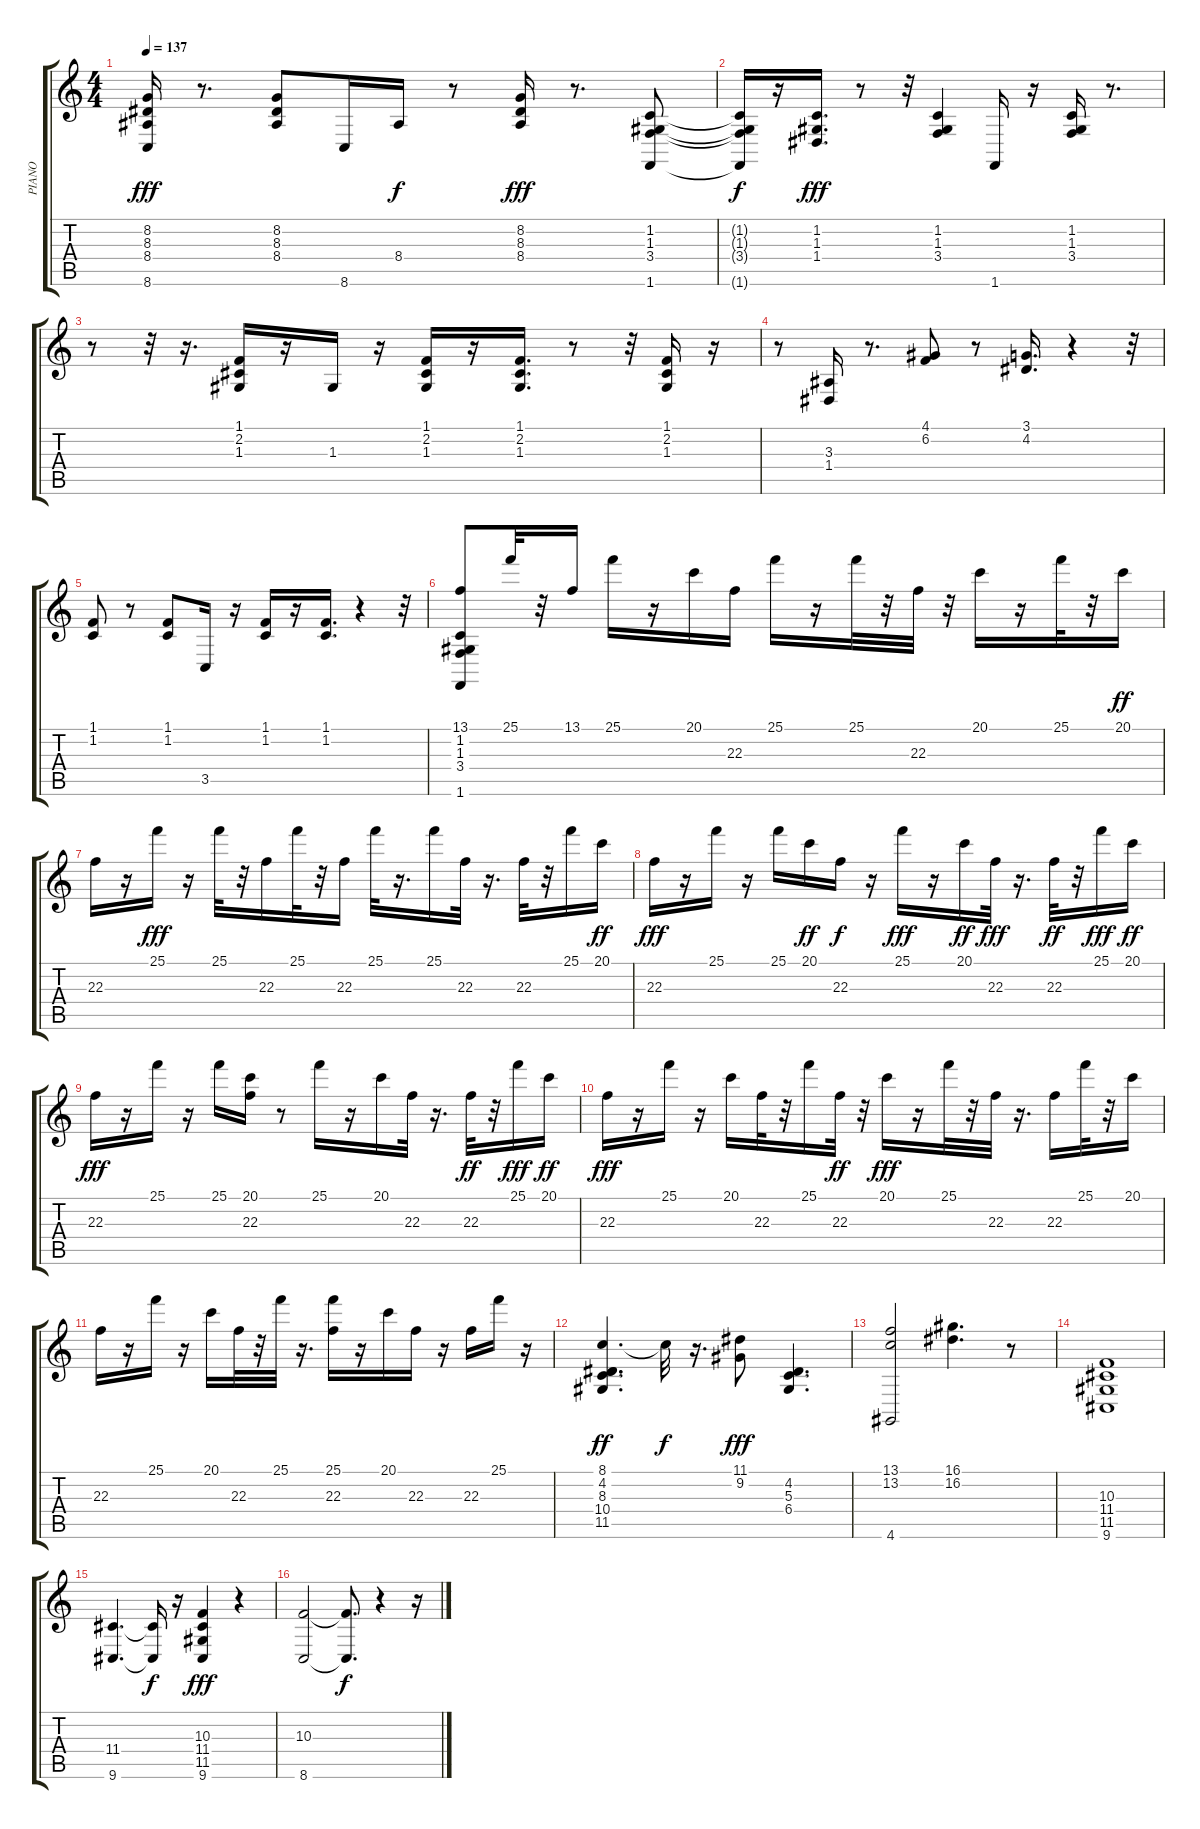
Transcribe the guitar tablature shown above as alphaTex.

\track ("PIANO" "PIANO") {instrument brightacousticpiano}
\staff {score tabs}
\tuning (E4 B3 G3 D3 A2 E2) {hide}
\ts (4 4)
\tempo 137
\clef g2
\ks c
(8.2 8.3 8.4 8.6).16{dy fff} r.8{d} (8.2 8.3 8.4).8 8.6.16 8.4.16{dy f} r.8 (8.2 8.3 8.4).16{dy fff} r.8{d} (1.2 1.3 3.4 1.6).8 |
(1.2{t} 1.3{t} 3.4{t} 1.6{t}).16{dy f} r.16 (1.2 1.3 1.4).16{d dy fff} r.8 r.32 (1.2 1.3 3.4).4 1.6.16 r.16 (1.2 1.3 3.4).16 r.8{d} |
r.8 r.32 r.16{d} (1.1 2.2 1.3).16 r.16 1.3.16 r.16 (1.1 2.2 1.3).16 r.16 (1.1 2.2 1.3).16{d} r.8 r.32 (1.1 2.2 1.3).16 r.16 |
r.8 (3.3 1.4).16 r.8{d} (4.1 6.2).8 r.8 (3.1 4.2).16{d} r.4 r.32 |
(1.1 1.2).8 r.8 (1.1 1.2).8 3.5.16 r.16 (1.1 1.2).16 r.16 (1.1 1.2).16{d} r.4 r.32 |
(13.1 1.2 1.3 3.4 1.6).8 25.1.32 r.32 13.1.16 25.1.16 r.16 20.1.16 22.3.16 25.1.16 r.16 25.1.32 r.32 22.3.32 r.32 20.1.16 r.16 25.1.32 r.32 20.1.16{dy ff} |
22.3.16 r.16 25.1.16{dy fff} r.16 25.1.32 r.32 22.3.16 25.1.32 r.32 22.3.16 25.1.32 r.16{d} 25.1.16 22.3.32 r.16{d} 22.3.32 r.32 25.1.16 20.1.16{dy ff} |
22.3.16{dy fff} r.16 25.1.16 r.16 25.1.16 20.1.16{dy ff} 22.3.16{dy f} r.16 25.1.16{dy fff} r.16 20.1.16{dy ff} 22.3.32{dy fff} r.16{d} 22.3.32{dy ff} r.32 25.1.16{dy fff} 20.1.16{dy ff} |
22.3.16{dy fff} r.16 25.1.16 r.16 25.1.16 (20.1 22.3).16 r.8 25.1.16 r.16 20.1.16 22.3.32 r.16{d} 22.3.32{dy ff} r.32 25.1.16{dy fff} 20.1.16{dy ff} |
22.3.16{dy fff} r.16 25.1.16 r.16 20.1.16 22.3.32 r.32 25.1.16 22.3.32{dy ff} r.32 20.1.16{dy fff} r.16 25.1.32 r.32 22.3.32 r.16{d} 22.3.16 25.1.32 r.32 20.1.16 |
22.3.16 r.16 25.1.16 r.16 20.1.16 22.3.32 r.32 25.1.32 r.16{d} (25.1 22.3).16 r.16 20.1.16 22.3.16 r.16 22.3.16 25.1.16 r.16 |
(8.1 4.2 8.3 10.4 11.5).4{d dy ff} 8.1{t}.32{dy f} r.16{d} (11.1 9.2).8{dy fff} (4.2 5.3 6.4).4{d} |
(13.1 13.2 4.6).2 (16.1 16.2).4{d} r.8 |
(10.3 11.4 11.5 9.6).1 |
(11.4 9.6).4{d} (11.4{t} 9.6{t}).16{dy f} r.16 (10.3 11.4 11.5 9.6).4{dy fff} r.4 |
(10.3 8.6).2 (10.3{t} 8.6{t}).8{d dy f} r.4 r.16
